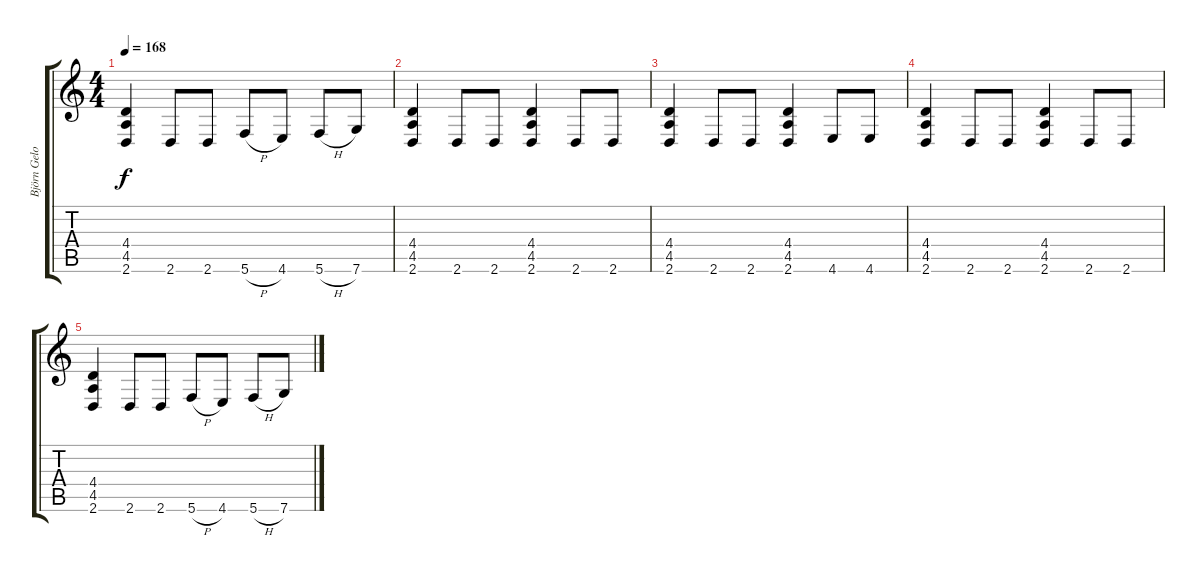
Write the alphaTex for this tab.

\track ("Björn Gelotte" "Björn Gelo") {instrument distortionguitar}
\staff {score tabs}
\tuning (C4 G3 Eb3 Bb2 F2 C2) {hide}
\ts (4 4)
\tempo 168
\clef g2
\ks c
(4.4 4.5 2.6).4{dy f} 2.6.8 2.6.8 5.6{h}.8 4.6.8 5.6{h}.8 7.6.8 |
(4.4 4.5 2.6).4 2.6.8 2.6.8 (4.4 4.5 2.6).4 2.6.8 2.6.8 |
(4.4 4.5 2.6).4 2.6.8 2.6.8 (4.4 4.5 2.6).4 4.6.8 4.6.8 |
(4.4 4.5 2.6).4 2.6.8 2.6.8 (4.4 4.5 2.6).4 2.6.8 2.6.8 |
(4.4 4.5 2.6).4 2.6.8 2.6.8 5.6{h}.8 4.6.8 5.6{h}.8 7.6.8
